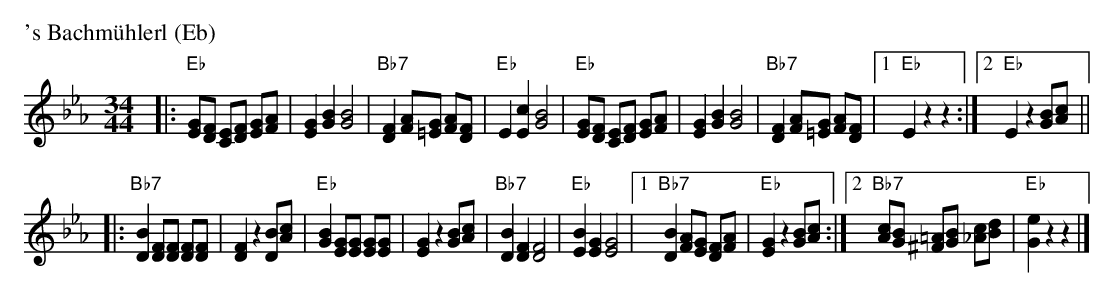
X:1
P: 's Bachm\"uhlerl (Eb)
M: 34/44
L: 1/8
K: Eb
|: "Eb"[GE][FD] [EC][FD] [GE][AF] | [G2E2][B2G2] [B4G4] \
| "Bb7"[F2D2] [AF][G=E] [AF][FD] | "Eb"E2[c2E2] [B4G4] \
| "Eb"[GE][FD] [EC][FD] [GE][AF] | [G2E2][B2G2] [B4G4] \
| "Bb7"[F2D2] [AF][G=E] [AF][FD] |1 "Eb"E2 z2 z2 :|2 "Eb"E2 z2 [BG][cA] ||
|: "Bb7"[B2D2] [FD][FD] [FD][FD] |[F2D2] z2 [BD][cA] \
| "Eb"[B2G2] [GE][GE] [GE][GE] | [G2E2] z2 [BG][cA] \
| "Bb7"[B2D2][F2D2] [F4D4] | "Eb"[B2E2][G2E2] [G4E4] \
|1 "Bb7"[B2D2] [AF][GE] [FD][AF] | "Eb"[G2E2] z2 [BG][cA] \
:|2 "Bb7"[cA][BG] [=A^F][BG] [c_A][dB] | "Eb"[e2G2] z2 z2 |]
